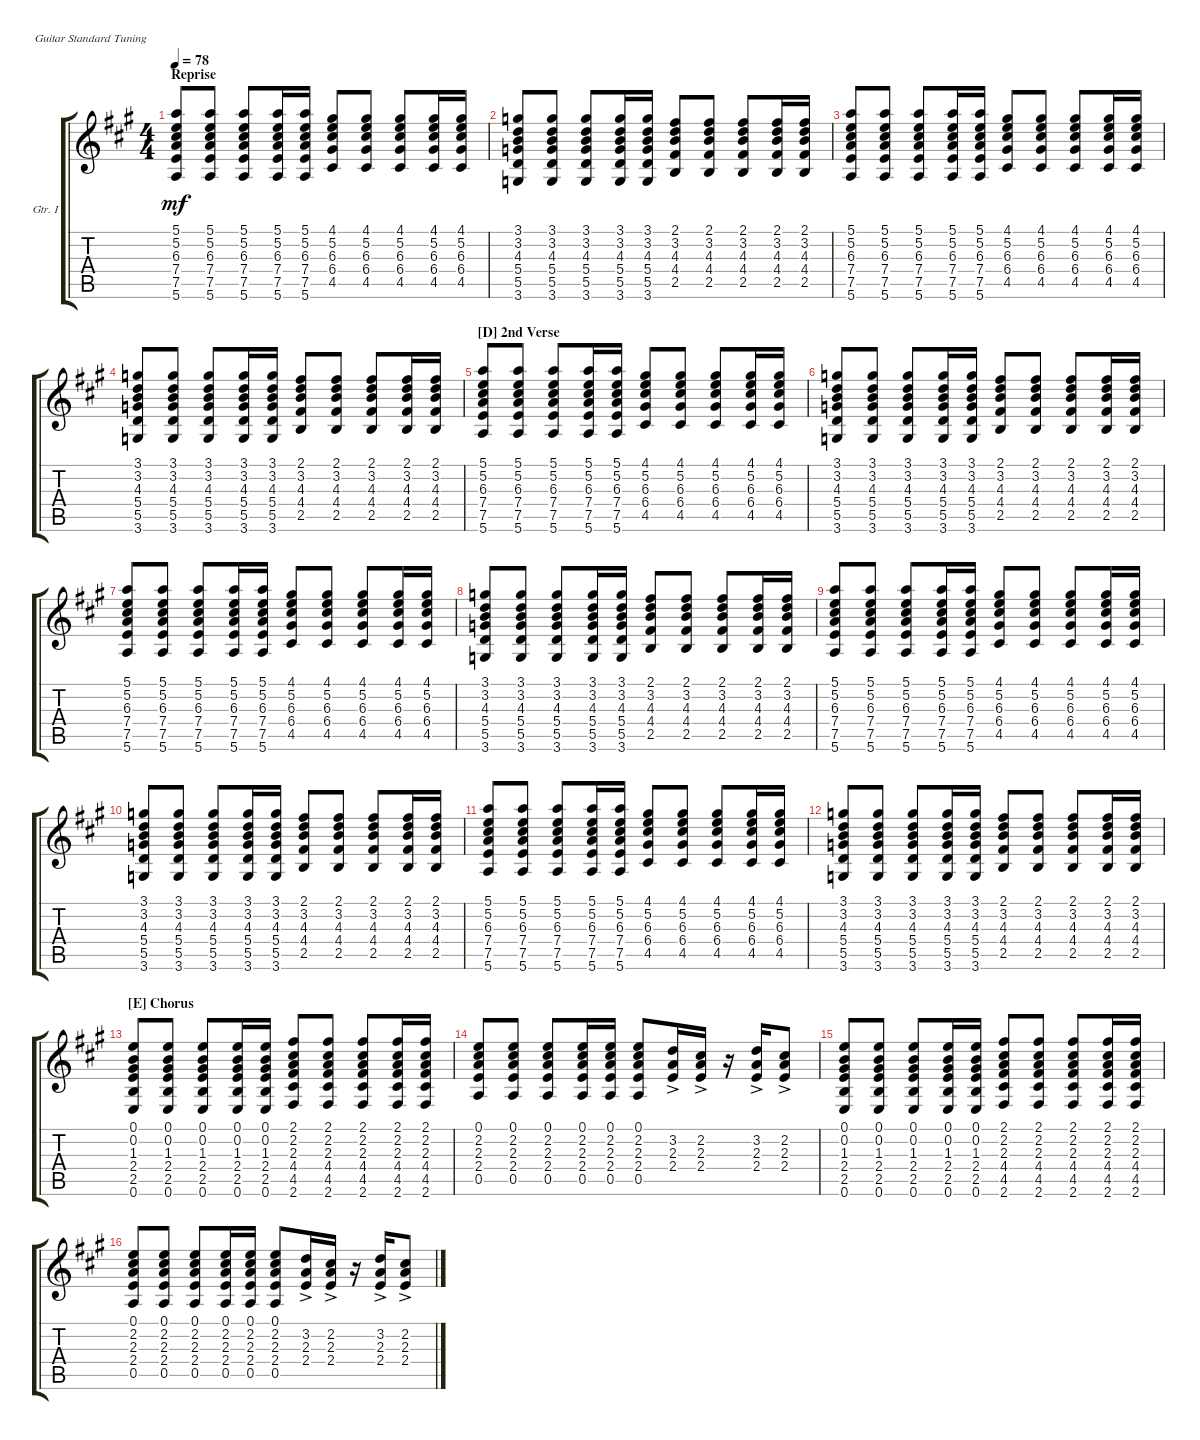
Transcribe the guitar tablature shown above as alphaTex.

\defaultSystemsLayout 4
\bracketExtendMode groupsimilarinstruments
\firstSystemTrackNameOrientation horizontal
\otherSystemsTrackNameOrientation horizontal
\track ("Guitar I" "Gtr. I") {instrument acousticguitarsteel}
\staff {score tabs}
\tuning (E4 B3 G3 D3 A2 E2)
\ts (4 4)
\section ("" "Reprise")
\tempo 78
\clef g2
\ks a
(5.6 7.5 7.4 6.3 5.2 5.1).8{dy mf} (5.6 7.5 7.4 6.3 5.2 5.1).8 (5.6 7.5 7.4 6.3 5.2 5.1).8 (5.6 7.5 7.4 6.3 5.2 5.1).16 (5.6 7.5 7.4 6.3 5.2 5.1).16 (4.5 6.4 6.3 5.2 4.1).8 (4.5 6.4 6.3 5.2 4.1).8 (4.5 6.4 6.3 5.2 4.1).8 (4.5 6.4 6.3 5.2 4.1).16 (4.5 6.4 6.3 5.2 4.1).16 |
(3.1 3.2 4.3 5.4 5.5 3.6).8 (3.1 3.2 4.3 5.4 5.5 3.6).8 (3.1 3.2 4.3 5.4 5.5 3.6).8 (3.1 3.2 4.3 5.4 5.5 3.6).16 (3.1 3.2 4.3 5.4 5.5 3.6).16 (2.5 4.4 4.3 3.2 2.1).8 (2.5 4.4 4.3 3.2 2.1).8 (2.5 4.4 4.3 3.2 2.1).8 (2.5 4.4 4.3 3.2 2.1).16 (2.5 4.4 4.3 3.2 2.1).16 |
(5.6 7.5 7.4 6.3 5.2 5.1).8 (5.6 7.5 7.4 6.3 5.2 5.1).8 (5.6 7.5 7.4 6.3 5.2 5.1).8 (5.6 7.5 7.4 6.3 5.2 5.1).16 (5.6 7.5 7.4 6.3 5.2 5.1).16 (4.5 6.4 6.3 5.2 4.1).8 (4.5 6.4 6.3 5.2 4.1).8 (4.5 6.4 6.3 5.2 4.1).8 (4.5 6.4 6.3 5.2 4.1).16 (4.5 6.4 6.3 5.2 4.1).16 |
(3.1 3.2 4.3 5.4 5.5 3.6).8 (3.1 3.2 4.3 5.4 5.5 3.6).8 (3.1 3.2 4.3 5.4 5.5 3.6).8 (3.1 3.2 4.3 5.4 5.5 3.6).16 (3.1 3.2 4.3 5.4 5.5 3.6).16 (2.5 4.4 4.3 3.2 2.1).8 (2.5 4.4 4.3 3.2 2.1).8 (2.5 4.4 4.3 3.2 2.1).8 (2.5 4.4 4.3 3.2 2.1).16 (2.5 4.4 4.3 3.2 2.1).16 |
\section ("D" "2nd Verse")
(5.6 7.5 7.4 6.3 5.2 5.1).8 (5.6 7.5 7.4 6.3 5.2 5.1).8 (5.6 7.5 7.4 6.3 5.2 5.1).8 (5.6 7.5 7.4 6.3 5.2 5.1).16 (5.6 7.5 7.4 6.3 5.2 5.1).16 (4.5 6.4 6.3 5.2 4.1).8 (4.5 6.4 6.3 5.2 4.1).8 (4.5 6.4 6.3 5.2 4.1).8 (4.5 6.4 6.3 5.2 4.1).16 (4.5 6.4 6.3 5.2 4.1).16 |
(3.1 3.2 4.3 5.4 5.5 3.6).8 (3.1 3.2 4.3 5.4 5.5 3.6).8 (3.1 3.2 4.3 5.4 5.5 3.6).8 (3.1 3.2 4.3 5.4 5.5 3.6).16 (3.1 3.2 4.3 5.4 5.5 3.6).16 (2.5 4.4 4.3 3.2 2.1).8 (2.5 4.4 4.3 3.2 2.1).8 (2.5 4.4 4.3 3.2 2.1).8 (2.5 4.4 4.3 3.2 2.1).16 (2.5 4.4 4.3 3.2 2.1).16 |
(5.6 7.5 7.4 6.3 5.2 5.1).8 (5.6 7.5 7.4 6.3 5.2 5.1).8 (5.6 7.5 7.4 6.3 5.2 5.1).8 (5.6 7.5 7.4 6.3 5.2 5.1).16 (5.6 7.5 7.4 6.3 5.2 5.1).16 (4.5 6.4 6.3 5.2 4.1).8 (4.5 6.4 6.3 5.2 4.1).8 (4.5 6.4 6.3 5.2 4.1).8 (4.5 6.4 6.3 5.2 4.1).16 (4.5 6.4 6.3 5.2 4.1).16 |
(3.1 3.2 4.3 5.4 5.5 3.6).8 (3.1 3.2 4.3 5.4 5.5 3.6).8 (3.1 3.2 4.3 5.4 5.5 3.6).8 (3.1 3.2 4.3 5.4 5.5 3.6).16 (3.1 3.2 4.3 5.4 5.5 3.6).16 (2.5 4.4 4.3 3.2 2.1).8 (2.5 4.4 4.3 3.2 2.1).8 (2.5 4.4 4.3 3.2 2.1).8 (2.5 4.4 4.3 3.2 2.1).16 (2.5 4.4 4.3 3.2 2.1).16 |
(5.6 7.5 7.4 6.3 5.2 5.1).8 (5.6 7.5 7.4 6.3 5.2 5.1).8 (5.6 7.5 7.4 6.3 5.2 5.1).8 (5.6 7.5 7.4 6.3 5.2 5.1).16 (5.6 7.5 7.4 6.3 5.2 5.1).16 (4.5 6.4 6.3 5.2 4.1).8 (4.5 6.4 6.3 5.2 4.1).8 (4.5 6.4 6.3 5.2 4.1).8 (4.5 6.4 6.3 5.2 4.1).16 (4.5 6.4 6.3 5.2 4.1).16 |
(3.1 3.2 4.3 5.4 5.5 3.6).8 (3.1 3.2 4.3 5.4 5.5 3.6).8 (3.1 3.2 4.3 5.4 5.5 3.6).8 (3.1 3.2 4.3 5.4 5.5 3.6).16 (3.1 3.2 4.3 5.4 5.5 3.6).16 (2.5 4.4 4.3 3.2 2.1).8 (2.5 4.4 4.3 3.2 2.1).8 (2.5 4.4 4.3 3.2 2.1).8 (2.5 4.4 4.3 3.2 2.1).16 (2.5 4.4 4.3 3.2 2.1).16 |
(5.6 7.5 7.4 6.3 5.2 5.1).8 (5.6 7.5 7.4 6.3 5.2 5.1).8 (5.6 7.5 7.4 6.3 5.2 5.1).8 (5.6 7.5 7.4 6.3 5.2 5.1).16 (5.6 7.5 7.4 6.3 5.2 5.1).16 (4.5 6.4 6.3 5.2 4.1).8 (4.5 6.4 6.3 5.2 4.1).8 (4.5 6.4 6.3 5.2 4.1).8 (4.5 6.4 6.3 5.2 4.1).16 (4.5 6.4 6.3 5.2 4.1).16 |
(3.1 3.2 4.3 5.4 5.5 3.6).8 (3.1 3.2 4.3 5.4 5.5 3.6).8 (3.1 3.2 4.3 5.4 5.5 3.6).8 (3.1 3.2 4.3 5.4 5.5 3.6).16 (3.1 3.2 4.3 5.4 5.5 3.6).16 (2.5 4.4 4.3 3.2 2.1).8 (2.5 4.4 4.3 3.2 2.1).8 (2.5 4.4 4.3 3.2 2.1).8 (2.5 4.4 4.3 3.2 2.1).16 (2.5 4.4 4.3 3.2 2.1).16 |
\section ("E" "Chorus")
(0.1 0.2 1.3 2.4 2.5 0.6).8 (0.1 0.2 1.3 2.4 2.5 0.6).8 (0.1 0.2 1.3 2.4 2.5 0.6).8 (0.1 0.2 1.3 2.4 2.5 0.6).16 (0.1 0.2 1.3 2.4 2.5 0.6).16 (2.6 4.5 4.4 2.3 2.2 2.1).8 (2.6 4.5 4.4 2.3 2.2 2.1).8 (2.6 4.5 4.4 2.3 2.2 2.1).8 (2.6 4.5 4.4 2.3 2.2 2.1).16 (2.6 4.5 4.4 2.3 2.2 2.1).16 |
(0.5 2.4 2.3 2.2 0.1).8 (0.5 2.4 2.3 2.2 0.1).8 (0.5 2.4 2.3 2.2 0.1).8 (0.5 2.4 2.3 2.2 0.1).16 (0.5 2.4 2.3 2.2 0.1).16 (0.5 2.4 2.3 2.2 0.1).8 (3.2{ac} 2.3{ac} 2.4{ac}).16 (2.4{ac} 2.3{ac} 2.2{ac}).16 r.16 (3.2{ac} 2.3{ac} 2.4{ac}).16 (2.4{ac} 2.3{ac} 2.2{ac}).8 |
(0.1 0.2 1.3 2.4 2.5 0.6).8 (0.1 0.2 1.3 2.4 2.5 0.6).8 (0.1 0.2 1.3 2.4 2.5 0.6).8 (0.1 0.2 1.3 2.4 2.5 0.6).16 (0.1 0.2 1.3 2.4 2.5 0.6).16 (2.6 4.5 4.4 2.3 2.2 2.1).8 (2.6 4.5 4.4 2.3 2.2 2.1).8 (2.6 4.5 4.4 2.3 2.2 2.1).8 (2.6 4.5 4.4 2.3 2.2 2.1).16 (2.6 4.5 4.4 2.3 2.2 2.1).16 |
(0.5 2.4 2.3 2.2 0.1).8 (0.5 2.4 2.3 2.2 0.1).8 (0.5 2.4 2.3 2.2 0.1).8 (0.5 2.4 2.3 2.2 0.1).16 (0.5 2.4 2.3 2.2 0.1).16 (0.5 2.4 2.3 2.2 0.1).8 (3.2{ac} 2.3{ac} 2.4{ac}).16 (2.4{ac} 2.3{ac} 2.2{ac}).16 r.16 (3.2{ac} 2.3{ac} 2.4{ac}).16 (2.4{ac} 2.3{ac} 2.2{ac}).8
